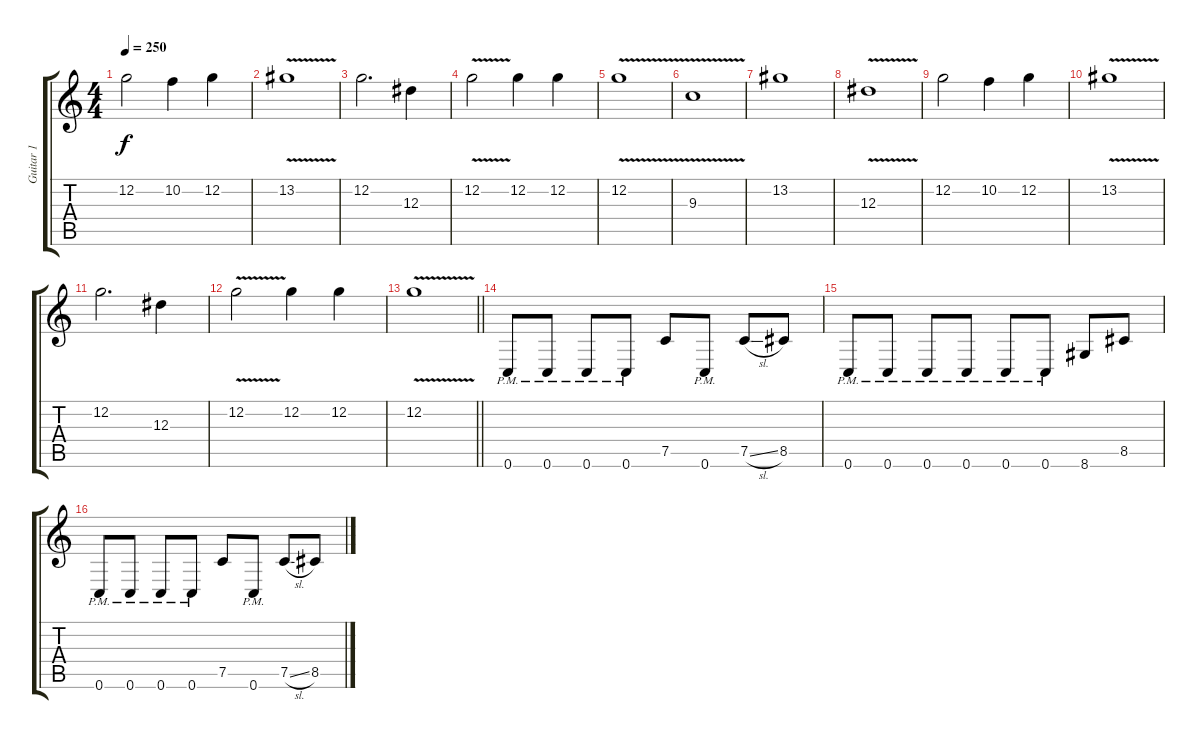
\track ("Guitar 1" "Guitar 1") {instrument distortionguitar}
\staff {score tabs}
\tuning (C4 G3 Eb3 Bb2 F2 C2) {hide}
\ts (4 4)
\tempo 250
\clef g2
\ks c
12.2.2{dy f} 10.2.4 12.2.4 |
13.2{v}.1 |
12.2.2{d} 12.3.4 |
12.2{v}.2 12.2.4 12.2.4 |
12.2{v}.1 |
9.3{v}.1 |
13.2.1 |
12.3{v}.1 |
12.2.2 10.2.4 12.2.4 |
13.2{v}.1 |
12.2.2{d} 12.3.4 |
12.2{v}.2 12.2.4 12.2.4 |
\barLineRight lightlight
12.2{v}.1 |
0.6{pm}.8 0.6{pm}.8 0.6{pm}.8 0.6{pm}.8 7.5.8 0.6{pm}.8 7.5{sl}.8 8.5.8 |
0.6{pm}.8 0.6{pm}.8 0.6{pm}.8 0.6{pm}.8 0.6{pm}.8 0.6{pm}.8 8.6.8 8.5.8 |
0.6{pm}.8 0.6{pm}.8 0.6{pm}.8 0.6{pm}.8 7.5.8 0.6{pm}.8 7.5{sl}.8 8.5.8
